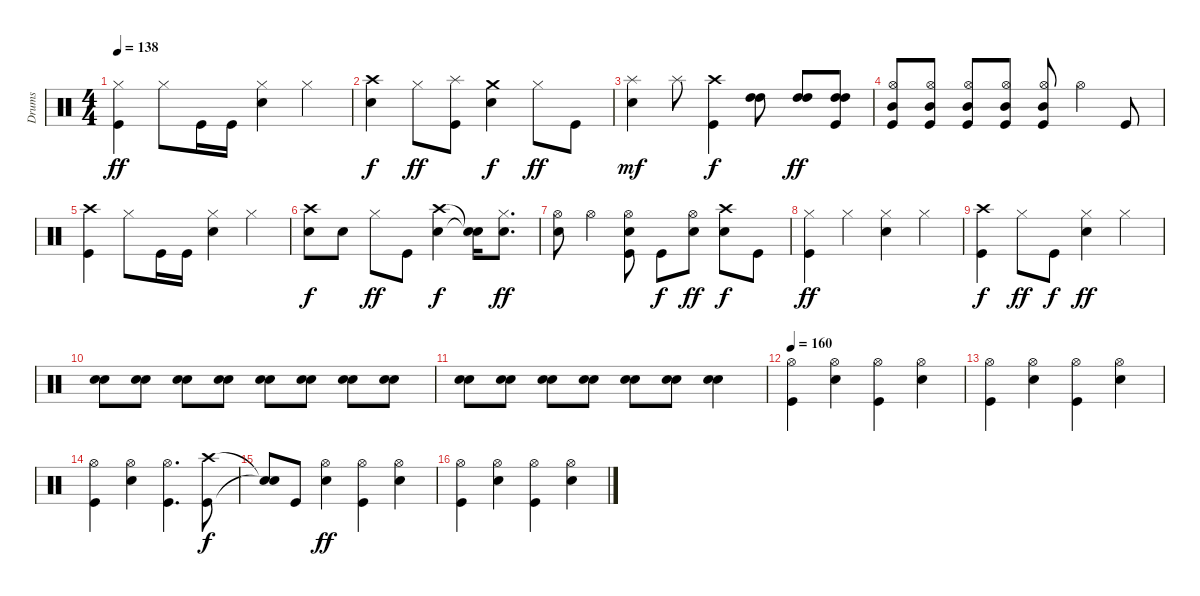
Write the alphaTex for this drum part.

\track ("Drums" "Drums") {instrument percussion}
\staff {score}
\articulation defaults
\ts (4 4)
\tempo 138
\clef neutral
\ks c
("Hi-Hat (closed)" "Kick (hit)").4{dy ff} "Hi-Hat (closed)".8 "Kick (hit)".16 "Kick (hit)".16 ("Hi-Hat (closed)" "Snare (hit) 2").4 "Hi-Hat (closed)".4 |
("Crash high (hit)" "Snare (hit) 2").4{dy f} "Hi-Hat (closed)".8{dy ff} ("Splash (hit)" "Kick (hit)").8 ("Crash medium (hit)" "Snare (hit) 2").4{dy f} "Hi-Hat (closed)".8{dy ff} "Kick (hit)".8 |
("Splash (hit)" "Snare (hit) 2").4{dy mf} "Splash (hit)".8 ("Crash high (hit)" "Kick (hit)").4{dy f} ("High Tom (hit)" "High Tom (hit)").8 ("High Tom (hit)" "High Tom (hit)").8{dy ff} ("High Tom (hit)" "High Tom (hit)" "Kick (hit)").8 |
("Hi-Hat (open)" "Mid Tom (hit)" "Kick (hit)").8 ("Hi-Hat (open)" "Mid Tom (hit)" "Kick (hit)").8 ("Hi-Hat (open)" "Mid Tom (hit)" "Kick (hit)").8 ("Hi-Hat (open)" "Mid Tom (hit)" "Kick (hit)").8 ("Hi-Hat (open)" "Mid Tom (hit)" "Kick (hit)").8 "Hi-Hat (open)".4 "Kick (hit)".8 |
("Crash high (hit)" "Kick (hit)").4 "Hi-Hat (closed)".8 "Kick (hit)".16 "Kick (hit)".16 ("Hi-Hat (closed)" "Snare (hit) 2").4 "Hi-Hat (closed)".4 |
("Crash high (hit)" "Snare (hit) 2").8{dy f} "Snare (hit) 2".8 "Hi-Hat (closed)".8{dy ff} "Kick (hit)".8 ("Crash high (hit)" "Snare (hit) 2").4{dy f} ("Snare (hit)"{t} "Snare (hit)"{t}).16 ("Hi-Hat (closed)" "Snare (hit) 2").8{d dy ff} |
("Hi-Hat (open)" "Snare (hit) 2").8 "Hi-Hat (open)".4 ("Hi-Hat (open)" "Snare (hit) 2" "Kick (hit)").8 "Kick (hit)".8{dy f} ("Hi-Hat (open)" "Snare (hit) 2").8{dy ff} ("Crash high (hit)" "Snare (hit) 2").8{dy f} "Kick (hit)".8 |
("Hi-Hat (closed)" "Kick (hit)").4{dy ff} "Hi-Hat (closed)".4 ("Hi-Hat (closed)" "Snare (hit) 2").4 "Hi-Hat (closed)".4 |
("Crash high (hit)" "Kick (hit)").4{dy f} "Hi-Hat (closed)".8{dy ff} "Kick (hit)".8{dy f} ("Hi-Hat (closed)" "Snare (hit) 2").4{dy ff} "Hi-Hat (closed)".4 |
("Snare (hit) 2" "Snare (hit) 2").8 ("Snare (hit) 2" "Snare (hit) 2").8 ("Snare (hit) 2" "Snare (hit) 2").8 ("Snare (hit) 2" "Snare (hit) 2").8 ("Snare (hit) 2" "Snare (hit) 2").8 ("Snare (hit) 2" "Snare (hit) 2").8 ("Snare (hit) 2" "Snare (hit) 2").8 ("Snare (hit) 2" "Snare (hit) 2").8 |
("Snare (hit) 2" "Snare (hit) 2").8 ("Snare (hit) 2" "Snare (hit) 2").8 ("Snare (hit) 2" "Snare (hit) 2").8 ("Snare (hit) 2" "Snare (hit) 2").8 ("Snare (hit) 2" "Snare (hit) 2").8 ("Snare (hit) 2" "Snare (hit) 2").8 ("Snare (hit) 2" "Snare (hit) 2").4 |
\tempo 136
\tempo 160
("Hi-Hat (open)" "Kick (hit)").4 ("Hi-Hat (open)" "Snare (hit) 2").4 ("Hi-Hat (open)" "Kick (hit)").4 ("Hi-Hat (open)" "Snare (hit) 2").4 |
("Hi-Hat (open)" "Kick (hit)").4 ("Hi-Hat (open)" "Snare (hit) 2").4 ("Hi-Hat (open)" "Kick (hit)").4 ("Hi-Hat (open)" "Snare (hit) 2").4 |
("Hi-Hat (open)" "Kick (hit)").4 ("Hi-Hat (open)" "Snare (hit) 2").4 ("Hi-Hat (open)" "Kick (hit)").4{d} ("Crash high (hit)" "Kick (hit)").8{dy f} |
("Snare (hit)"{t} "Snare (hit)"{t}).8 "Kick (hit)".8 ("Hi-Hat (open)" "Snare (hit) 2").4{dy ff} ("Hi-Hat (open)" "Kick (hit)").4 ("Hi-Hat (open)" "Snare (hit) 2").4 |
("Hi-Hat (open)" "Kick (hit)").4 ("Hi-Hat (open)" "Snare (hit) 2").4 ("Hi-Hat (open)" "Kick (hit)").4 ("Hi-Hat (open)" "Snare (hit) 2").4
